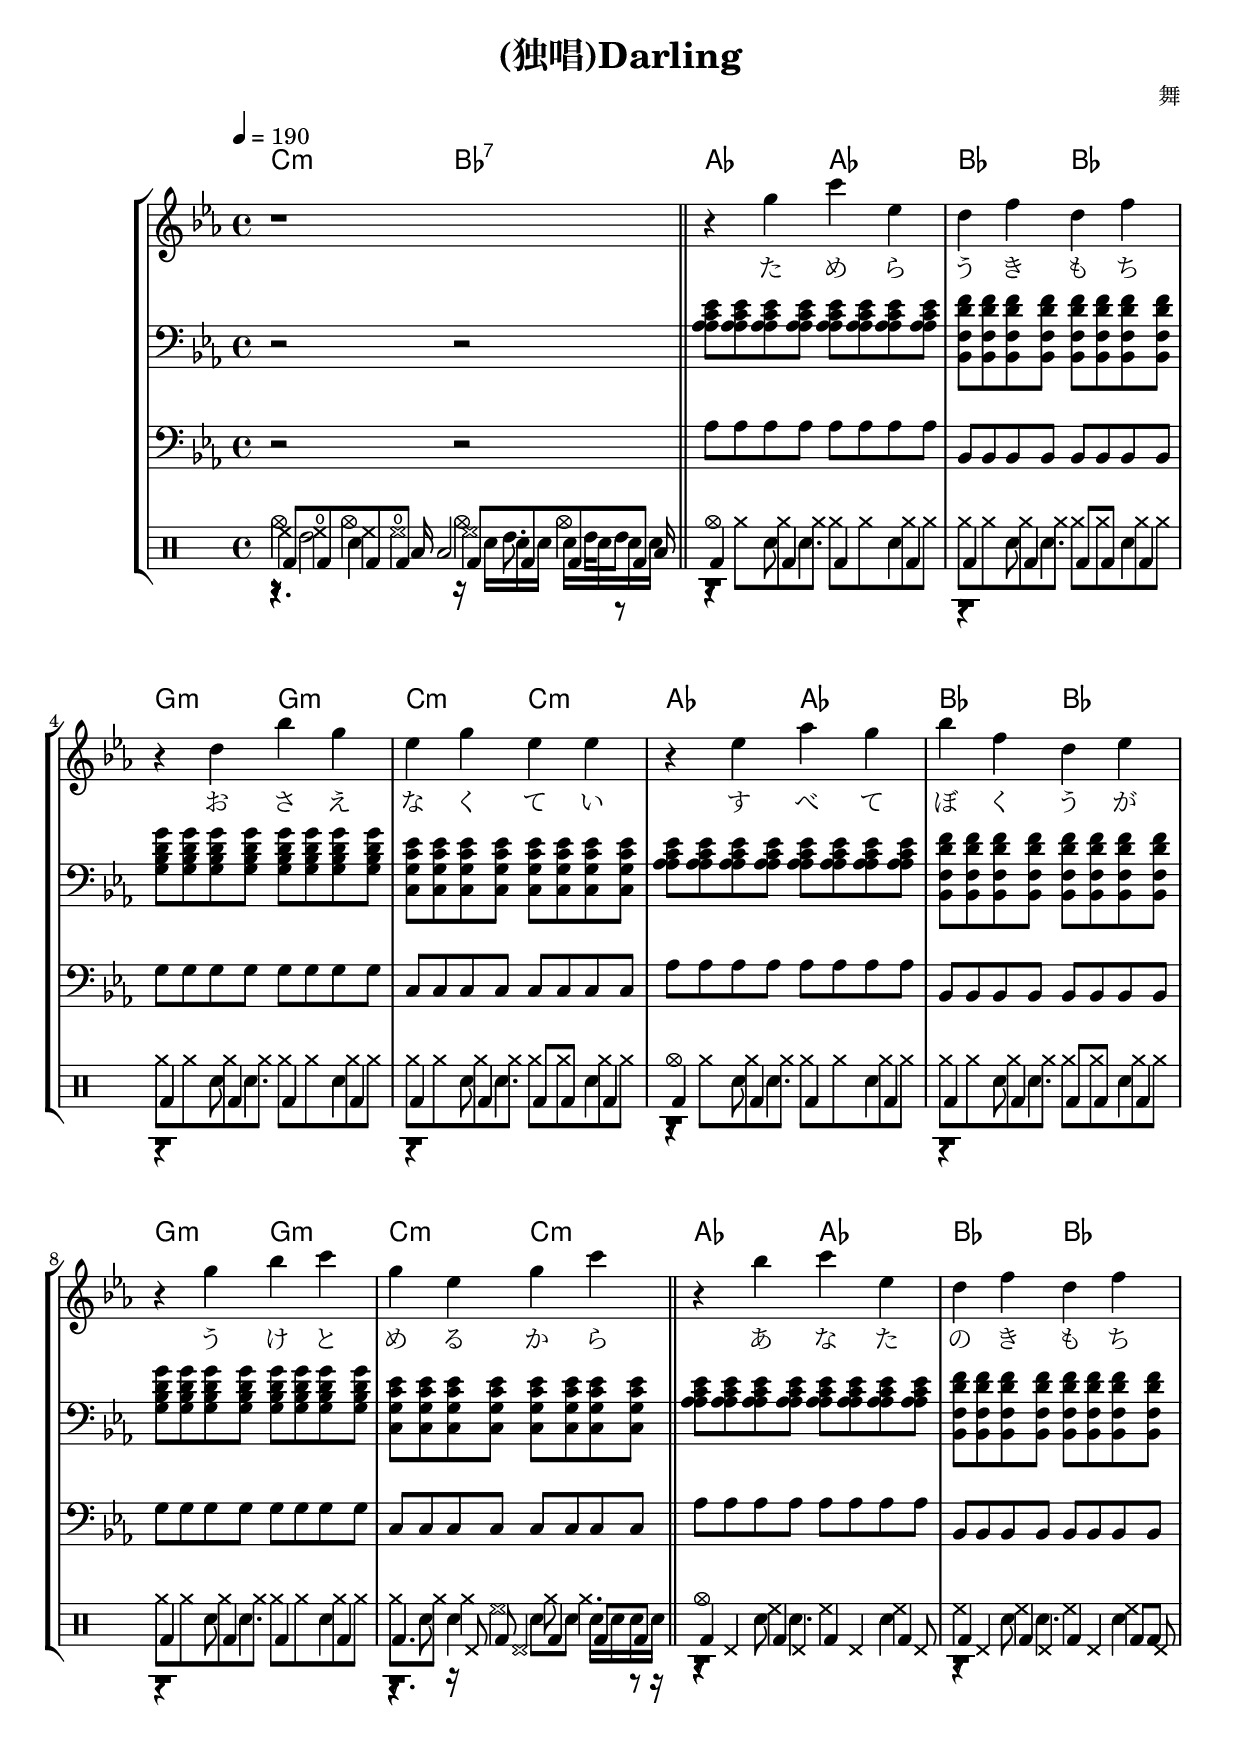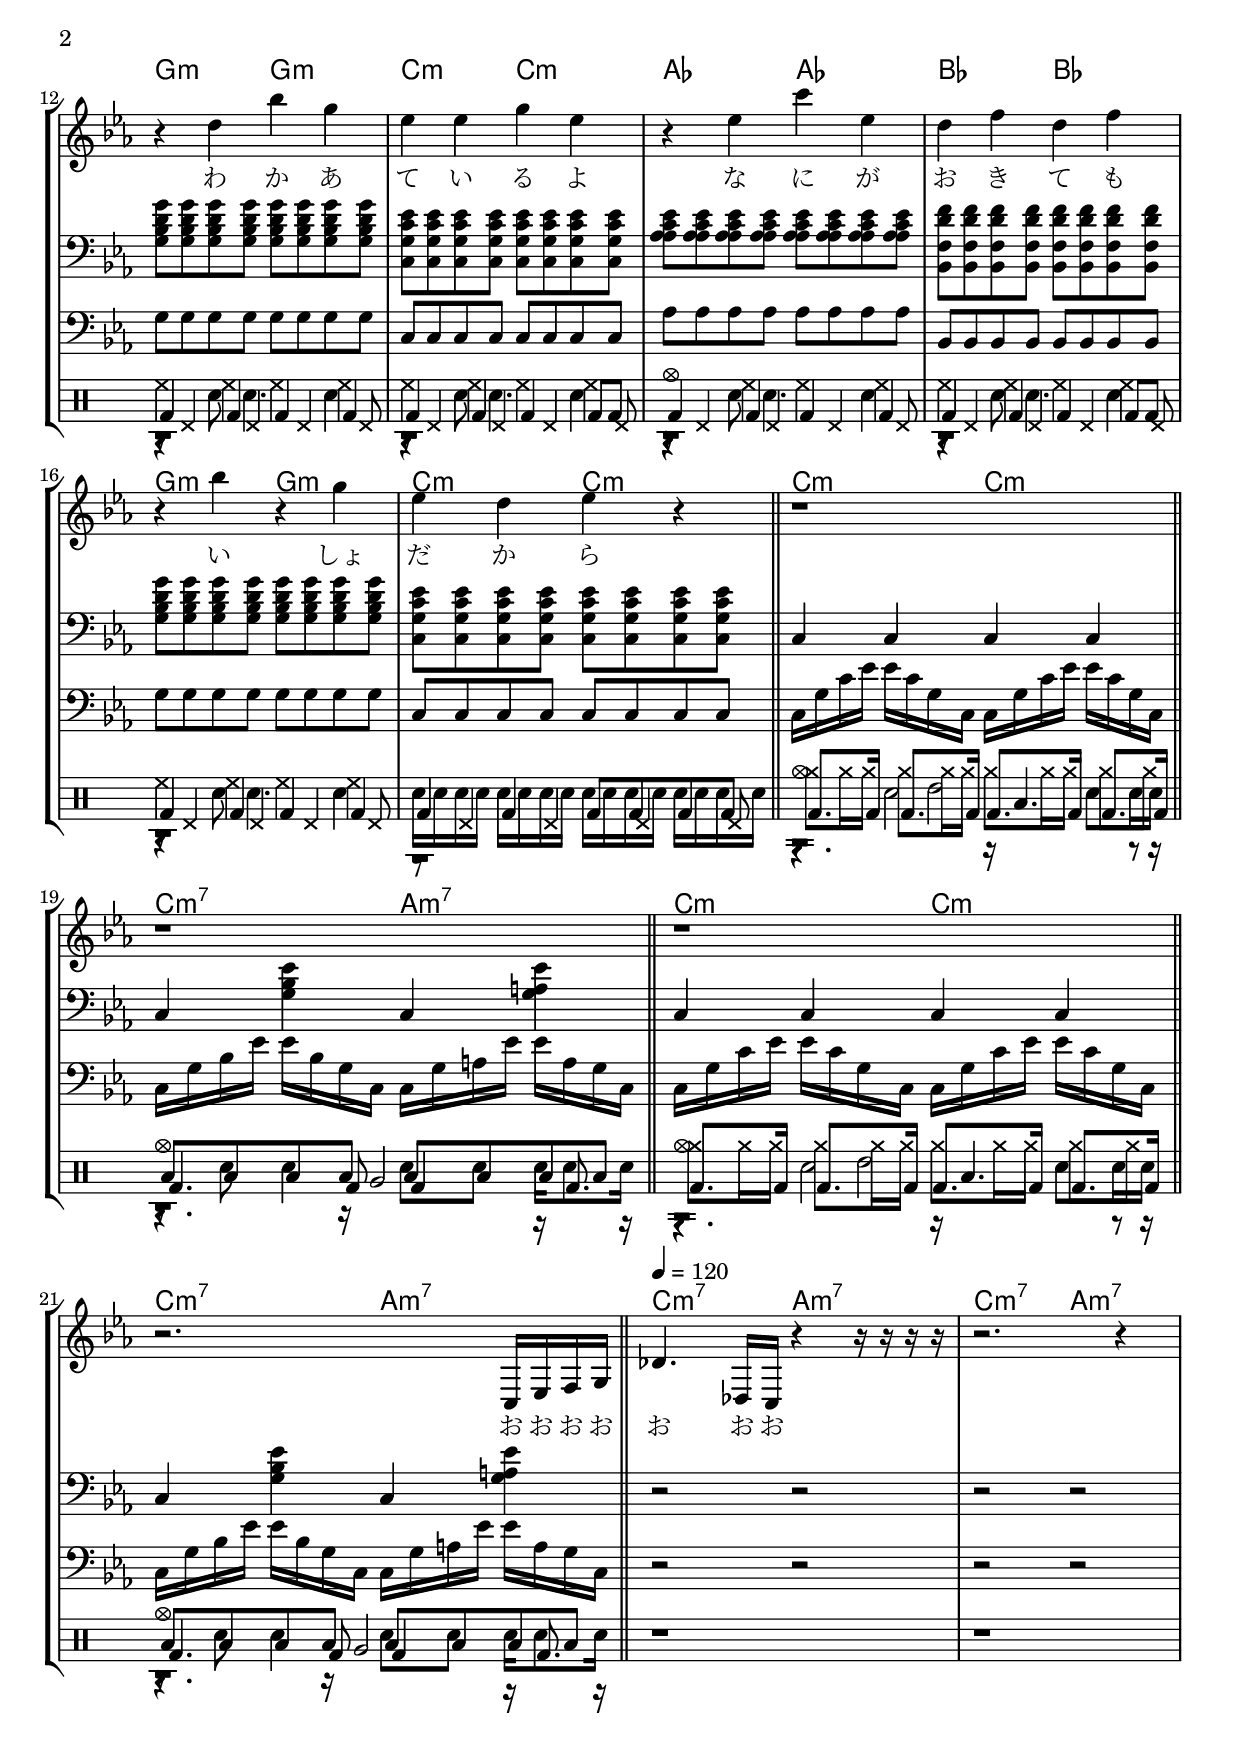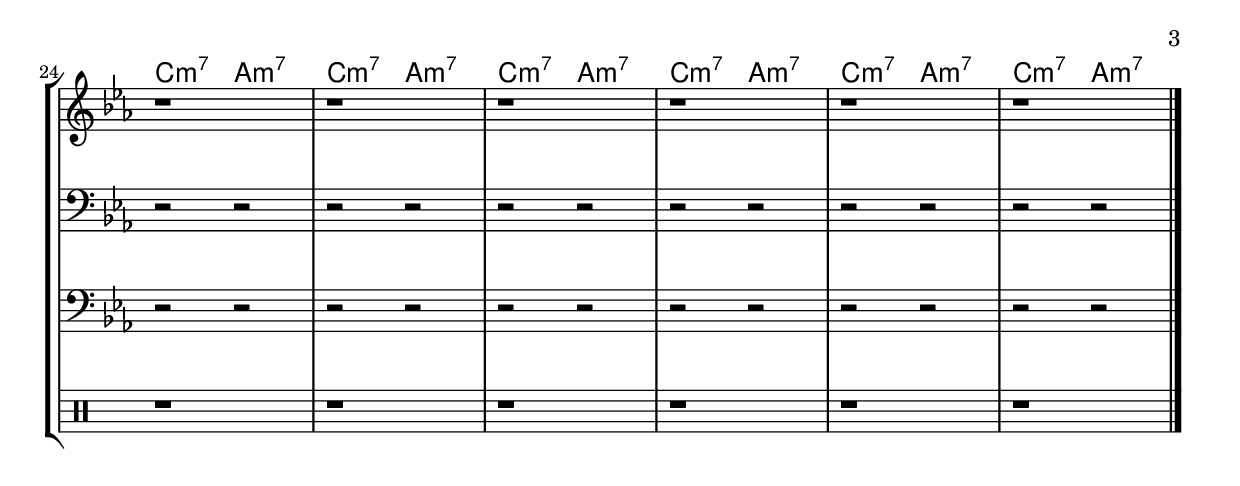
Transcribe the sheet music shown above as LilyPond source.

\version "2.12.1"

\header {
	title = \markup {(独唱)Darling}
	composer = \markup \center-column {舞}
}

harmony = \chordmode {
	c2:m bes:7 

	as as bes bes g:m g:m c:m c:m as as bes bes g:m g:m c:m c:m 

	as as bes bes g:m g:m c:m c:m as as bes bes g:m g:m c:m c:m 

	c:m c:m 

	c:min7 a:m7 

	c:m c:m 

	c:min7 a:m7 

	c:min7 a:m7 c:min7 a:m7 c:min7 a:m7 c:min7 a:m7 c:min7 a:m7 c:min7 a:m7 c:min7 a:m7 c:min7 a:m7 
}

melody = {
	\key es \major
	\tempo 4 = 190
	r1   
	\set Staff.midiInstrument = #"mmi0.34"
	 r4  g''4  c'''4  es''4 
	d''4  f''4  d''4  f''4 
	r4  d''4  bes''4  g''4 
	es''4  g''4  es''4  es''4 
	r4  es''4  as''4  g''4 
	bes''4  f''4  d''4  es''4 
	r4  g''4  bes''4  c'''4 
	g''4  es''4  g''4  c'''4
	\set Staff.midiInstrument = #"mmi0.34"
	 r4  bes''4  c'''4  es''4 
	d''4  f''4  d''4  f''4 
	r4  d''4  bes''4  g''4 
	es''4  es''4  g''4  es''4 
	r4  es''4  c'''4  es''4 
	d''4  f''4  d''4  f''4 
	r4  bes''4  r4  g''4 
	es''4  d''4  es''4  r4
	r1   
	r1   
	r1   
	r2. 
	\set Staff.midiInstrument = #"Lead 8 (bass+lead)"
	c16  es16  f16  g16 
		\tempo 4 = 120
des'4.  des16  c16  r4  r16  r16  r16  r16 
	r2.  	r4 r1 r1 r1 r1 r1 r1 	\bar "|."
}

words = \lyricmode {
	
	た  め  ら  う  き  も  ち  お  さ  え  な  く  て  い  す  べ  て  ぼ  く  う  が  う  け  と  め  る  か  ら  
	あ  な  た  の  き  も  ち  わ  か  あ  て  い  る  よ  な  に  が  お  き  て  も  い  しょ  だ  か  ら  
	
	
	
	
	お  お  お  お  お  お  お  
}

tempochange = {
	\tempo 4 = 190
	r1 \bar "||"
	\tempo 4 = 190
	r1 | r1 | r1 | r1 | r1 | r1 | r1 | r1 \bar "||"
	\tempo 4 = 190
	r1 | r1 | r1 | r1 | r1 | r1 | r1 | r1 \bar "||"
	\tempo 4 = 190
	r1 \bar "||"
	\tempo 4 = 190
	r1 \bar "||"
	\tempo 4 = 190
	r1 \bar "||"
	\tempo 4 = 190
	r1 \bar "||"
	\tempo 4 = 120
	r1 | r1 | r1 | r1 | r1 | r1 | r1 | r1 \bar "|."
}

mainacc = {
	\clef bass
	\set Staff.midiInstrument = #"FX 6 (goblins)"
	\key es \major
	\tempo 4 = 190
	r2
	r2
	\bar "||"

	\set Staff.midiInstrument = #"Lead 8 (bass+lead)"
	<as as c' es'>8 <as as c' es'>8 <as as c' es'>8 <as as c' es'>8
	<as as c' es'>8 <as as c' es'>8 <as as c' es'>8 <as as c' es'>8
	<bes, f d' f'>8 <bes, f d' f'>8 <bes, f d' f'>8 <bes, f d' f'>8
	<bes, f d' f'>8 <bes, f d' f'>8 <bes, f d' f'>8 <bes, f d' f'>8
	<g bes d' g'>8 <g bes d' g'>8 <g bes d' g'>8 <g bes d' g'>8
	<g bes d' g'>8 <g bes d' g'>8 <g bes d' g'>8 <g bes d' g'>8
	<c g c' es'>8 <c g c' es'>8 <c g c' es'>8 <c g c' es'>8
	<c g c' es'>8 <c g c' es'>8 <c g c' es'>8 <c g c' es'>8
	<as as c' es'>8 <as as c' es'>8 <as as c' es'>8 <as as c' es'>8
	<as as c' es'>8 <as as c' es'>8 <as as c' es'>8 <as as c' es'>8
	<bes, f d' f'>8 <bes, f d' f'>8 <bes, f d' f'>8 <bes, f d' f'>8
	<bes, f d' f'>8 <bes, f d' f'>8 <bes, f d' f'>8 <bes, f d' f'>8
	<g bes d' g'>8 <g bes d' g'>8 <g bes d' g'>8 <g bes d' g'>8
	<g bes d' g'>8 <g bes d' g'>8 <g bes d' g'>8 <g bes d' g'>8
	<c g c' es'>8 <c g c' es'>8 <c g c' es'>8 <c g c' es'>8
	<c g c' es'>8 <c g c' es'>8 <c g c' es'>8 <c g c' es'>8
	\bar "||"

	\set Staff.midiInstrument = #"Lead 8 (bass+lead)"
	<as as c' es'>8 <as as c' es'>8 <as as c' es'>8 <as as c' es'>8
	<as as c' es'>8 <as as c' es'>8 <as as c' es'>8 <as as c' es'>8
	<bes, f d' f'>8 <bes, f d' f'>8 <bes, f d' f'>8 <bes, f d' f'>8
	<bes, f d' f'>8 <bes, f d' f'>8 <bes, f d' f'>8 <bes, f d' f'>8
	<g bes d' g'>8 <g bes d' g'>8 <g bes d' g'>8 <g bes d' g'>8
	<g bes d' g'>8 <g bes d' g'>8 <g bes d' g'>8 <g bes d' g'>8
	<c g c' es'>8 <c g c' es'>8 <c g c' es'>8 <c g c' es'>8
	<c g c' es'>8 <c g c' es'>8 <c g c' es'>8 <c g c' es'>8
	<as as c' es'>8 <as as c' es'>8 <as as c' es'>8 <as as c' es'>8
	<as as c' es'>8 <as as c' es'>8 <as as c' es'>8 <as as c' es'>8
	<bes, f d' f'>8 <bes, f d' f'>8 <bes, f d' f'>8 <bes, f d' f'>8
	<bes, f d' f'>8 <bes, f d' f'>8 <bes, f d' f'>8 <bes, f d' f'>8
	<g bes d' g'>8 <g bes d' g'>8 <g bes d' g'>8 <g bes d' g'>8
	<g bes d' g'>8 <g bes d' g'>8 <g bes d' g'>8 <g bes d' g'>8
	<c g c' es'>8 <c g c' es'>8 <c g c' es'>8 <c g c' es'>8
	<c g c' es'>8 <c g c' es'>8 <c g c' es'>8 <c g c' es'>8
	\bar "||"

	\set Staff.midiInstrument = #"Lead 8 (bass+lead)"
	c4 c4
	c4 c4
	\bar "||"

	\set Staff.midiInstrument = #"FX 2 (soundtrack)"
	c4 <g bes es'>4
	c4 <g a es'>4
	\bar "||"

	\set Staff.midiInstrument = #"Lead 8 (bass+lead)"
	c4 c4
	c4 c4
	\bar "||"

	\set Staff.midiInstrument = #"FX 2 (soundtrack)"
	c4 <g bes es'>4
	c4 <g a es'>4
	\bar "||"

	\set Staff.midiInstrument = #"Pad 1 (new age)"
	\tempo 4 = 120
	r2
	r2
	r2
	r2
	r2
	r2
	r2
	r2
	r2
	r2
	r2
	r2
	r2
	r2
	r2
	r2
	\bar "|."
}

subacc = {
	\clef bass
	\set Staff.midiInstrument = #"English Horn"
	\key es \major
	\tempo 4 = 190
	r2
	r2
	\bar "||"

	\set Staff.midiInstrument = #"Pizzicato Strings"
	as8 as8 as8 as8
	as8 as8 as8 as8
	bes,8 bes,8 bes,8 bes,8
	bes,8 bes,8 bes,8 bes,8
	g8 g8 g8 g8
	g8 g8 g8 g8
	c8 c8 c8 c8
	c8 c8 c8 c8
	as8 as8 as8 as8
	as8 as8 as8 as8
	bes,8 bes,8 bes,8 bes,8
	bes,8 bes,8 bes,8 bes,8
	g8 g8 g8 g8
	g8 g8 g8 g8
	c8 c8 c8 c8
	c8 c8 c8 c8
	\bar "||"

	\set Staff.midiInstrument = #"Pizzicato Strings"
	as8 as8 as8 as8
	as8 as8 as8 as8
	bes,8 bes,8 bes,8 bes,8
	bes,8 bes,8 bes,8 bes,8
	g8 g8 g8 g8
	g8 g8 g8 g8
	c8 c8 c8 c8
	c8 c8 c8 c8
	as8 as8 as8 as8
	as8 as8 as8 as8
	bes,8 bes,8 bes,8 bes,8
	bes,8 bes,8 bes,8 bes,8
	g8 g8 g8 g8
	g8 g8 g8 g8
	c8 c8 c8 c8
	c8 c8 c8 c8
	\bar "||"

	\set Staff.midiInstrument = #"Brass Section"
	c16 g c' es' es' c' g c
	c16 g c' es' es' c' g c
	\bar "||"

	\set Staff.midiInstrument = #"Lead 8 (bass+lead)"
	c16 g bes es' es' bes g c
	c16 g a es' es' a g c
	\bar "||"

	\set Staff.midiInstrument = #"Brass Section"
	c16 g c' es' es' c' g c
	c16 g c' es' es' c' g c
	\bar "||"

	\set Staff.midiInstrument = #"Lead 8 (bass+lead)"
	c16 g bes es' es' bes g c
	c16 g a es' es' a g c
	\bar "||"

	\set Staff.midiInstrument = #"Brass Section"
	\tempo 4 = 120
	r2
	r2
	r2
	r2
	r2
	r2
	r2
	r2
	r2
	r2
	r2
	r2
	r2
	r2
	r2
	r2
	\bar "|."
}

percA = {
	\drummode {
	hh4 hh4 hh2  \bar "||"
	r8 cymr8 cymr8 cymr8 cymr8 cymr8 cymr8 cymr8  |cymr8 cymr8 cymr8 cymr8 cymr8 cymr8 cymr8 cymr8  |cymr8 cymr8 cymr8 cymr8 cymr8 cymr8 cymr8 cymr8  |cymr8 cymr8 cymr8 cymr8 cymr8 cymr8 cymr8 cymr8  |r8 cymr8 cymr8 cymr8 cymr8 cymr8 cymr8 cymr8  |cymr8 cymr8 cymr8 cymr8 cymr8 cymr8 cymr8 cymr8  |cymr8 cymr8 cymr8 cymr8 cymr8 cymr8 cymr8 cymr8  |cymr8 cymr8 cymr4 cymr8 cymr4.  \bar "||"
	r4 hh4 hh4 hh4  |hh4 hh4 hh4 hh4  |hh4 hh4 hh4 hh4  |hh4 hh4 hh4 hh4  |r4 hh4 hh4 hh4  |hh4 hh4 hh4 hh4  |hh4 hh4 hh4 hh4  |r1  \bar "||"
	cymr8 cymr16 cymr16 cymr8 cymr16 cymr16 cymr8 cymr16 cymr16 cymr8 cymr8  \bar "||"
	r8 sn8 sn4 sn8 sn8 sn16 sn8 sn16  \bar "||"
	cymr8 cymr16 cymr16 cymr8 cymr16 cymr16 cymr8 cymr16 cymr16 cymr8 cymr8  \bar "||"
	r8 sn8 sn4 sn8 sn8 sn16 sn8 sn16  \bar "||"
	r1 |r1 |r1 |r1 |r1 |r1 |r1 |r1 \bar "|."
	}
}

percB = {
	\drummode {
	r4 sn4 r16 sn16 sn16 sn16 sn16 sn16 sn16 sn16  \bar "||"
	r4 sn8 sn4. sn4  |r4 sn8 sn4. sn4  |r4 sn8 sn4. sn4  |r4 sn8 sn4. sn4  |r4 sn8 sn4. sn4  |r4 sn8 sn4. sn4  |r4 sn8 sn4. sn4  |r8 sn8 sn4 sn8 sn8 sn16 sn16 sn16 sn16  \bar "||"
	r4 sn8 sn4. sn4  |r4 sn8 sn4. sn4  |r4 sn8 sn4. sn4  |r4 sn8 sn4. sn4  |r4 sn8 sn4. sn4  |r4 sn8 sn4. sn4  |r4 sn8 sn4. sn4  |sn16 sn16 sn16 sn16 sn16 sn16 sn16 sn16 sn16 sn16 sn16 sn16 sn16 sn16 sn16 sn16  \bar "||"
	r4 sn2 sn8 sn16 sn16  \bar "||"
	r1  \bar "||"
	r4 sn2 sn8 sn16 sn16  \bar "||"
	r1  \bar "||"
	r1 |r1 |r1 |r1 |r1 |r1 |r1 |r1 \bar "|."
	}
}

percC = {
	\drummode {
	bd8 bd8 bd8 bd8 bd8 bd8 bd8 bd8  \bar "||"
	bd4 bd4 bd4 bd4  |bd4 bd4 bd8 bd8 bd4  |bd4 bd4 bd4 bd4  |bd4 bd4 bd8 bd8 bd4  |bd4 bd4 bd4 bd4  |bd4 bd4 bd8 bd8 bd4  |bd4 bd4 bd4 bd4  |bd4. bd8 bd4 bd8 bd8  \bar "||"
	bd4 bd4 bd4 bd4  |bd4 bd4 bd4 bd8 bd8  |bd4 bd4 bd4 bd4  |bd4 bd4 bd4 bd8 bd8  |bd4 bd4 bd4 bd4  |bd4 bd4 bd4 bd8 bd8  |bd4 bd4 bd4 bd4  |bd4 bd4 bd8 bd8 bd8 bd8  \bar "||"
	bd8. bd16 bd8. bd16 bd8. bd16 bd8. bd16  \bar "||"
	toml8 toml8 toml8 toml8 toml8 toml8 toml8 toml8  \bar "||"
	bd8. bd16 bd8. bd16 bd8. bd16 bd8. bd16  \bar "||"
	toml8 toml8 toml8 toml8 toml8 toml8 toml8 toml8  \bar "||"
	r1 |r1 |r1 |r1 |r1 |r1 |r1 |r1 \bar "|."
	}
}

percD = {
	\drummode {
	r8 hho4 hho2 r8  \bar "||"
	cymc1  |r1 |r1 |r1 |cymc1  |r1 |r1 |r1 \bar "||"
	r8 hhp4 hhp4 hhp4 hhp8  |r8 hhp4 hhp4 hhp4 hhp8  |r8 hhp4 hhp4 hhp4 hhp8  |r8 hhp4 hhp4 hhp4 hhp8  |r8 hhp4 hhp4 hhp4 hhp8  |r8 hhp4 hhp4 hhp4 hhp8  |r8 hhp4 hhp4 hhp4 hhp8  |r8 hhp4 hhp4 hhp4 hhp8  \bar "||"
	r4. tommh2 r8  \bar "||"
	r4. r16 tomfh2 r16  \bar "||"
	r4. tommh2 r8  \bar "||"
	r4. r16 tomfh2 r16  \bar "||"
	r1 |r1 |r1 |r1 |r1 |r1 |r1 |r1 \bar "|."
	}
}

percE = {
	\drummode {
	cymc4 cymc4 cymc4 cymc4  \bar "||"
	r1 |r1 |r1 |r1 |r1 |r1 |r1 |r4 r16 hhp8 hhp2 r16  \bar "||"
	cymc1  |r1 |r1 |r1 |cymc1  |r1 |r1 |r1 \bar "||"
	r2 r16 toml4. r16  \bar "||"
	bd4. bd8 bd4 r16 bd8.  \bar "||"
	r2 r16 toml4. r16  \bar "||"
	bd4. bd8 bd4 r16 bd8.  \bar "||"
	r1 |r1 |r1 |r1 |r1 |r1 |r1 |r1 \bar "|."
	}
}

percF = {
	\drummode {
	r8 tommh2 tommh8. tommh16 tommh8  \bar "||"
	r1 |r1 |r1 |r1 |r1 |r1 |r1 |r4. hh2 r8  \bar "||"
	r1 | r1 | r1 | r1 | r1 | r1 | r1 | r1 \bar "||"
	cymc1  \bar "||"
	cymc1  \bar "||"
	cymc1  \bar "||"
	cymc1  \bar "||"
	r1 | r1 | r1 | r1 | r1 | r1 | r1 | r1 \bar "|."
	}
}

percG = {
	\drummode {
	r4. toml16 toml2 toml16  \bar "||"
	r1 | r1 | r1 | r1 | r1 | r1 | r1 | r1 \bar "||"
	r1 | r1 | r1 | r1 | r1 | r1 | r1 | r1 \bar "||"
	r1 \bar "||"
	r1 \bar "||"
	r1 \bar "||"
	r1 \bar "||"
	r1 | r1 | r1 | r1 | r1 | r1 | r1 | r1 \bar "|."
	}
}

\score {
	<<
		\new StaffGroup <<
			\new ChordNames {\harmony}
			\new Voice = "melody" {\melody}
			\new Lyrics \lyricsto "melody" \words
			\new Staff = "mainacc" {\mainacc}
			\new Staff = "subacc" {\subacc}
			\new DrumStaff <<
				\new DrumVoice {\percA}
				\new DrumVoice {\percB}
				\new DrumVoice {\percC}
				\new DrumVoice {\percD}
				\new DrumVoice {\percE}
				\new DrumVoice {\percF}
				\new DrumVoice {\percG}
			>>
		>>
	>>
	\layout { }
}
